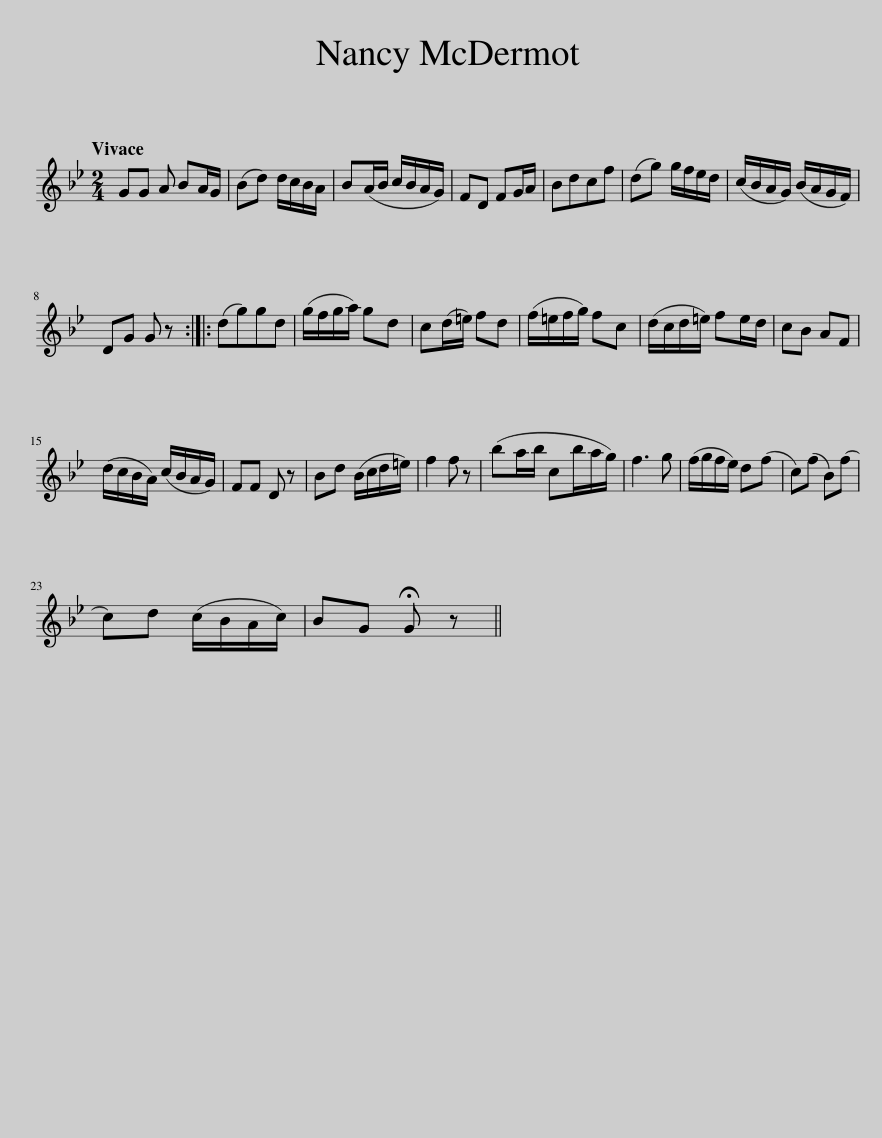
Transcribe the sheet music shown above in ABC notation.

X:1
L:1/8
Q:1/4=168
M:2/4
I:linebreak $
K:Gmin
V:1 treble
V:1
 GG A BA/G/ | (Bd) d/c/B/A/ | B(A/B/ c/B/A/G/) | FD FG/A/ | Bdcf | %5
 (dg) g/f/e/d/ | (c/B/A/G/) (B/A/G/F/) |$ DG G z :: (dg)gd | (g/f/g/a/) gd | %10
 c(d/=e/) fd | (f/=e/f/g/) fc | (d/c/d/=e/) fe/d/ | cB AF |$ (d/c/B/A/) (c/B/A/G/) | %15
 FF D z | Bd (B/c/d/=e/) | f2 f z | (ba/b/ cb/a/g/) | f3 g | %20
 (f/g/f/e/) d(f | c)(f B)(f |$ c)d (c/B/A/c/) | BG !fermata!G z || %24
